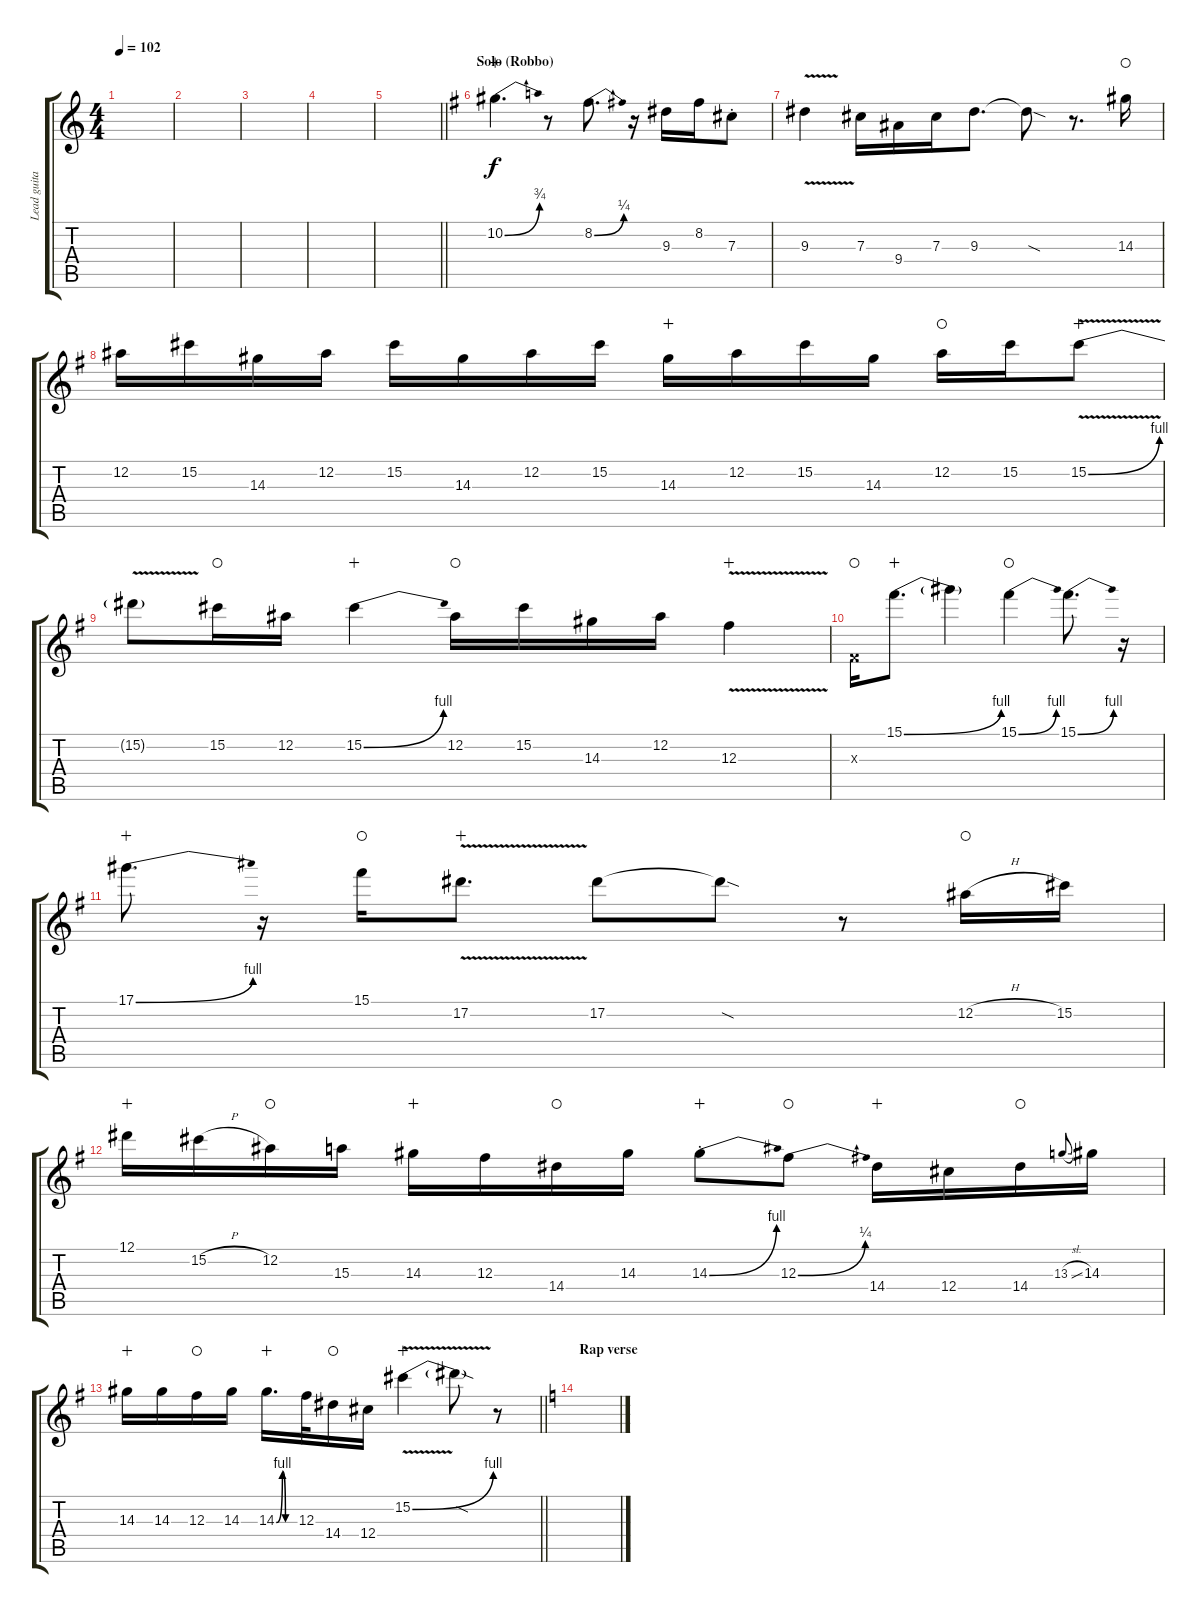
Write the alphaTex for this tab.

\track ("Lead guitar" "Lead guita") {instrument distortionguitar}
\staff {score tabs}
\tuning (Eb4 Bb3 Gb3 Db3 Ab2 Eb2) {hide}
\ts (4 4)
\tempo 102
\clef g2
\ks c
|
|
|
|
\barLineRight lightlight
|
\section ("" "Solo (Robbo)")
\ks eminor
10.2{be (bend 0 0 60 3)}.4{d wahc} r.8 8.2{be (bend 0 0 60 1)}.8{d} r.16 9.3.16 8.2.16 7.3{st}.8 |
9.3{v}.4 7.3.16 9.4.16 7.3.16 9.3.8{d} 9.3{sod t}.8 r.8{d} 14.3.16{waho} |
12.2.16 15.2.16 14.3.16 12.2.16 15.2.16 14.3.16 12.2.16 15.2.16 14.3.16{wahc} 12.2.16 15.2.16 14.3.16 12.2.16{waho} 15.2.16 15.2{be (bend 0 0 60 4) v}.8{wahc} |
15.2{t}.8 15.2.16{waho} 12.2.16 15.2{be (bend 0 0 60 4)}.4{wahc} 12.2.16{waho} 15.2.16 14.3.16 12.2.16 12.3{v}.4{wahc} |
0.3{x}.16{waho} 15.1{be (bend 0 0 60 4)}.8{d wahc} 15.1{t}.4 15.1{be (bend 0 0 60 4)}.4{waho} 15.1{be (bend 0 0 60 4)}.8{d} r.16 |
17.1{be (bend 0 0 60 4)}.8{d wahc} r.16 15.1.16{waho} 17.2{v}.8{d wahc} 17.2.8 17.2{sod t}.8 r.8 12.2{h}.16{waho} 15.2.16 |
12.1.16{wahc} 15.2{h}.16 12.2.16{waho} 15.3.16 14.3.16{wahc} 12.3.16 14.4.16{waho} 14.3.16 14.3{be (bend 0 0 60 4) st}.8{wahc} 12.3{be (bend 0 0 60 1)}.8{waho} 14.4.16{wahc} 12.4.16 14.4.16{waho} 13.3{sl}.8{gr onbeat} 14.3.16 |
\barLineRight lightlight
14.3.16{wahc} 14.3.16 12.3.16{waho} 14.3.16 14.3{be (custom 0 0 20 4 30 0 60 0)}.16{d wahc} 12.3.32 14.4.16{waho} 12.4.16 15.2{be (bend 0 0 60 4) v}.4{wahc} 15.2{sod t}.8 r.8 |
\section ("" "Rap verse")
\ks aminor
